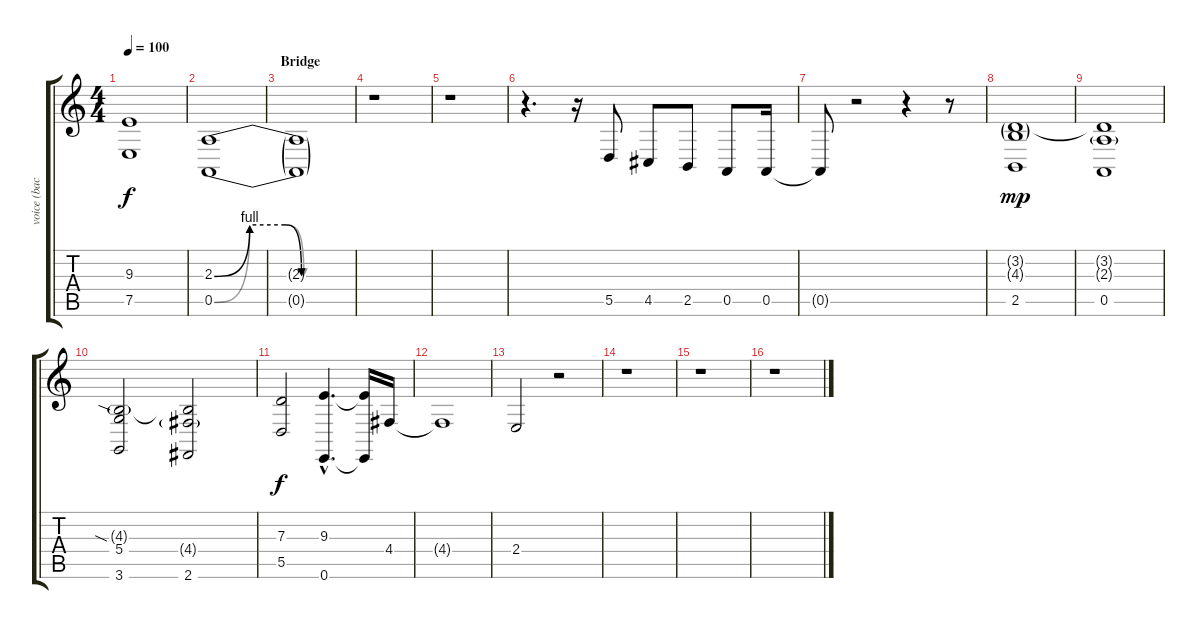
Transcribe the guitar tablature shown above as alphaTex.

\track ("voice (background)" "voice (bac") {instrument tuba}
\staff {score tabs}
\tuning (E4 B3 G3 D3 A2 E2) {hide}
\ts (4 4)
\tempo 100
\clef g2
\ks c
(9.3{t} 7.5{t}).1{dy f} |
(2.3{be (custom 0 0 15 4 30 4 37 0 45 0 60 0)} 0.5{be (custom 0 0 15 4 30 4 38 0 45 0 60 0)}).1 |
\section ("" "Bridge")
(2.3{t} 0.5{t}).1 |
r.1 |
r.1 |
r.4{d} r.16 5.5.8 4.5.8 2.5.8 0.5.8 0.5.16 |
0.5{t}.8 r.2 r.4 r.8 |
(3.2{g} 4.3{g} 2.5).1{dy mp} |
(3.2{t} 2.3{g} 0.5).1 |
(4.3{sia g} 5.4 3.6).2 (4.3{t} 4.4{g} 2.6).2 |
(7.3 5.5).2{dy f} (9.3{hac} 0.6{hac}).4{d} (9.3{t} 0.6{t}).16 4.4.16 |
4.4{t}.1 |
2.4.2 r.2 |
r.1 |
r.1 |
r.1
